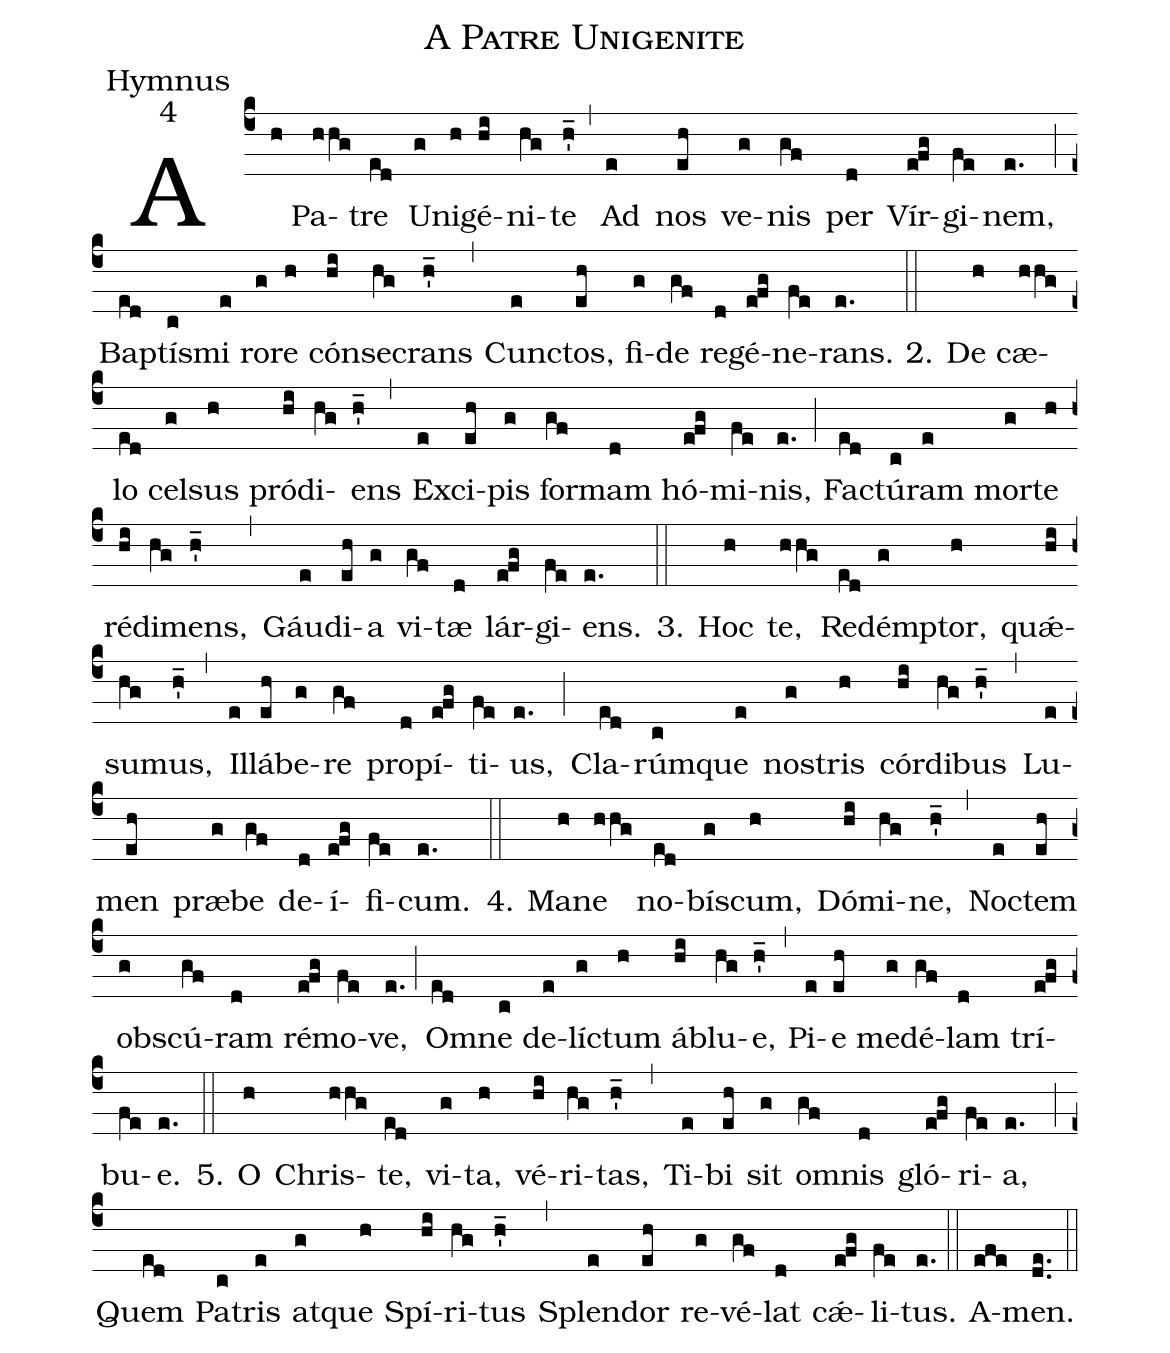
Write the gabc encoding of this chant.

name:A Patre Unigenite;
office-part:Hymnus;
mode:4;
%%
(c4) A(h) Pa(hhg)tre(ed) U(g)ni(h)gé(hi)ni(hg)te(h_') (,)
Ad(e) nos(eh) ve(g)nis(gf) per(d) Vír(efg)gi(fe)nem,(e.) (;)
Bap(ed)tís(c)mi(e) ro(g)re(h) cón(hi)se(hg)crans(h'_) (,)
Cunc(e)tos,(eh) fi(g)de(gf) re(d)gé(efg)ne(fe)rans.(e.) (::)
2. De(h) cæ(hhg)lo(ed) cel(g)sus(h) pród(hi)i(hg)ens(h_') (,)
Ex(e)ci(eh)pis(g) for(gf)mam(d) hó(efg)mi(fe)nis,(e.) (;)
Fac(ed)tú(c)ram(e) mor(g)te(h) réd(hi)i(hg)mens,(h'_) (,)
Gáu(e)di(eh)a(g) vi(gf)tæ(d) lár(efg)gi(fe)ens.(e.) (::)
3. Hoc(h) te,(hhg) Red(ed)émp(g)tor,(h) quǽ(hi)su(hg)mus,(h_') (,)
Il(e)lá(eh)be(g)re(gf) pro(d)pí(efg)ti(fe)us,(e.) (;)
Cla(ed)rúm(c)que(e) nos(g)tris(h) cór(hi)di(hg)bus(h'_) (,)
Lu(e)men(eh) præ(g)be(gf) de(d)í(efg)fi(fe)cum.(e.) (::)
4. Ma(h)ne(hhg) no(ed)bís(g)cum,(h) Dó(hi)mi(hg)ne,(h_') (,)
Noc(e)tem(eh) obs(g)cú(gf)ram(d) ré(efg)mo(fe)ve,(e.) (;)
Om(ed)ne(c) de(e)líc(g)tum(h) áb(hi)lu(hg)e,(h'_) (,)
Pi(e)e(eh) me(g)dé(gf)lam(d) trí(efg)bu(fe)e.(e.) (::)
5. O(h) Chris(hhg)te,(ed) vi(g)ta,(h) vé(hi)ri(hg)tas,(h_') (,)
Ti(e)bi(eh) sit(g) om(gf)nis(d) gló(efg)ri(fe)a,(e.) (;)
Quem(ed) Pa(c)tris(e) at(g)que(h) Spí(hi)ri(hg)tus(h'_) (,)
Splen(e)dor(eh) re(g)vé(gf)lat(d) cǽ(efg)li(fe)tus.(e.) (::)
A(efe)men.(de..) (::)
